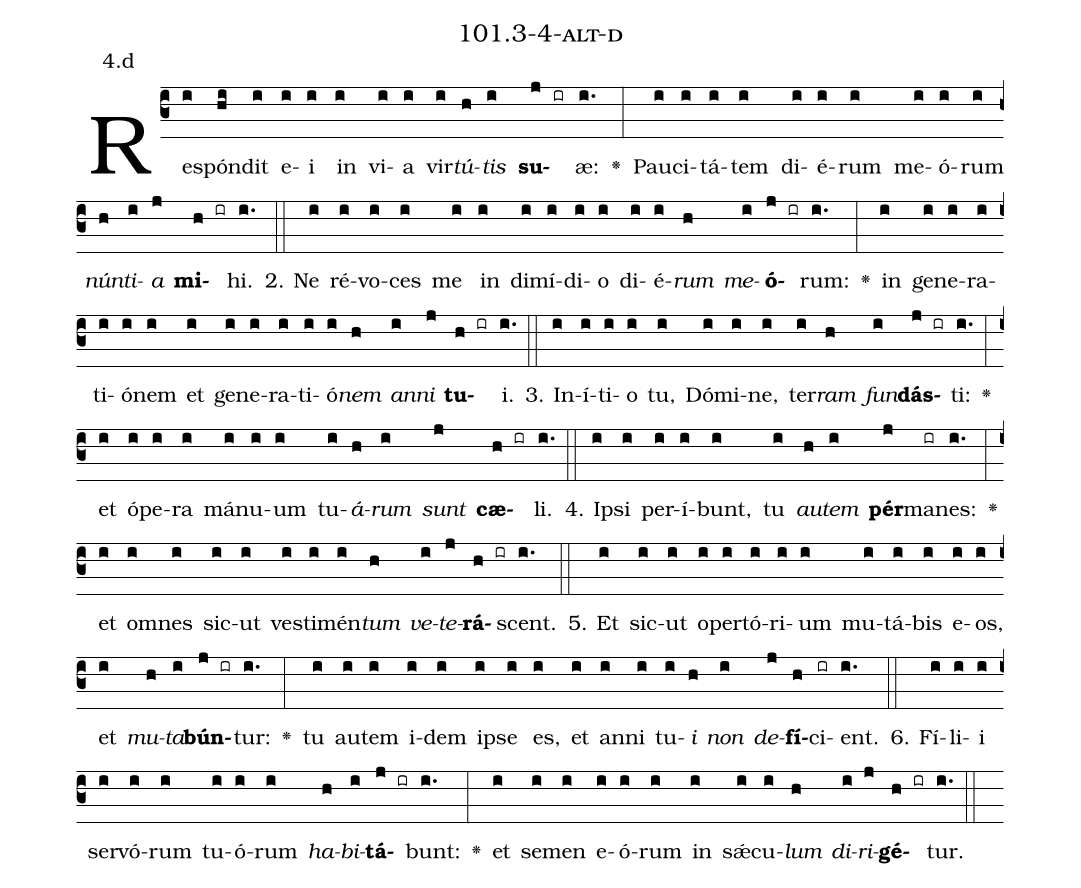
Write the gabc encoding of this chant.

name: 101.3-4-alt-d;
annotation: 4.d;
%%
(c3)Re(i)spón(hi)dit(i) e(i)i(i) in(i) vi(i)a(i) vir(i)<i>tú</i>(h)<i>tis</i>(i) <b>su</b>(j ir)æ:(i.) <v>\greheightstar</v>(:) Pau(i)ci(i)tá(i)tem(i) di(i)é(i)rum(i) me(i)ó(i)rum(i) <i>nún</i>(h)<i>ti</i>(i)<i>a</i>(j) <b>mi</b>(h ir)hi.(i.) (::)
2. Ne(i) ré(i)vo(i)ces(i) me(i) in(i) di(i)mí(i)di(i)o(i) di(i)é(i)<i>rum</i>(h) <i>me</i>(i)<b>ó</b>(j ir)rum:(i.) <v>\greheightstar</v>(:) in(i) ge(i)ne(i)ra(i)ti(i)ó(i)nem(i) et(i) ge(i)ne(i)ra(i)ti(i)ó(i)<i>nem</i>(h) <i>an</i>(i)<i>ni</i>(j) <b>tu</b>(h ir)i.(i.) (::)
3. In(i)í(i)ti(i)o(i) tu,(i) Dó(i)mi(i)ne,(i) ter(i)<i>ram</i>(h) <i>fun</i>(i)<b>dás</b>(j ir)ti:(i.) <v>\greheightstar</v>(:) et(i) ó(i)pe(i)ra(i) má(i)nu(i)um(i) tu(i)<i>á</i>(h)<i>rum</i>(i) <i>sunt</i>(j) <b>cæ</b>(h ir)li.(i.) (::)
4. Ip(i)si(i) per(i)í(i)bunt,(i) tu(i) <i>au</i>(h)<i>tem</i>(i) <b>pér</b>(j)ma(ir)nes:(i.) <v>\greheightstar</v>(:) et(i) om(i)nes(i) sic(i)ut(i) ves(i)ti(i)mén(i)<i>tum</i>(h) <i>ve</i>(i)<i>te</i>(j)<b>rá</b>(h ir)scent.(i.) (::)
5. Et(i) sic(i)ut(i) o(i)per(i)tó(i)ri(i)um(i) mu(i)tá(i)bis(i) e(i)os,(i) et(i) <i>mu</i>(h)<i>ta</i>(i)<b>bún</b>(j ir)tur:(i.) <v>\greheightstar</v>(:) tu(i) au(i)tem(i) i(i)dem(i) ip(i)se(i) es,(i) et(i) an(i)ni(i) tu(i)<i>i</i>(h) <i>non</i>(i) <i>de</i>(j)<b>fí</b>(h)ci(ir)ent.(i.) (::)
6. Fí(i)li(i)i(i) ser(i)vó(i)rum(i) tu(i)ó(i)rum(i) <i>ha</i>(h)<i>bi</i>(i)<b>tá</b>(j ir)bunt:(i.) <v>\greheightstar</v>(:) et(i) se(i)men(i) e(i)ó(i)rum(i) in(i) sǽ(i)cu(i)<i>lum</i>(h) <i>di</i>(i)<i>ri</i>(j)<b>gé</b>(h ir)tur.(i.) (::)
